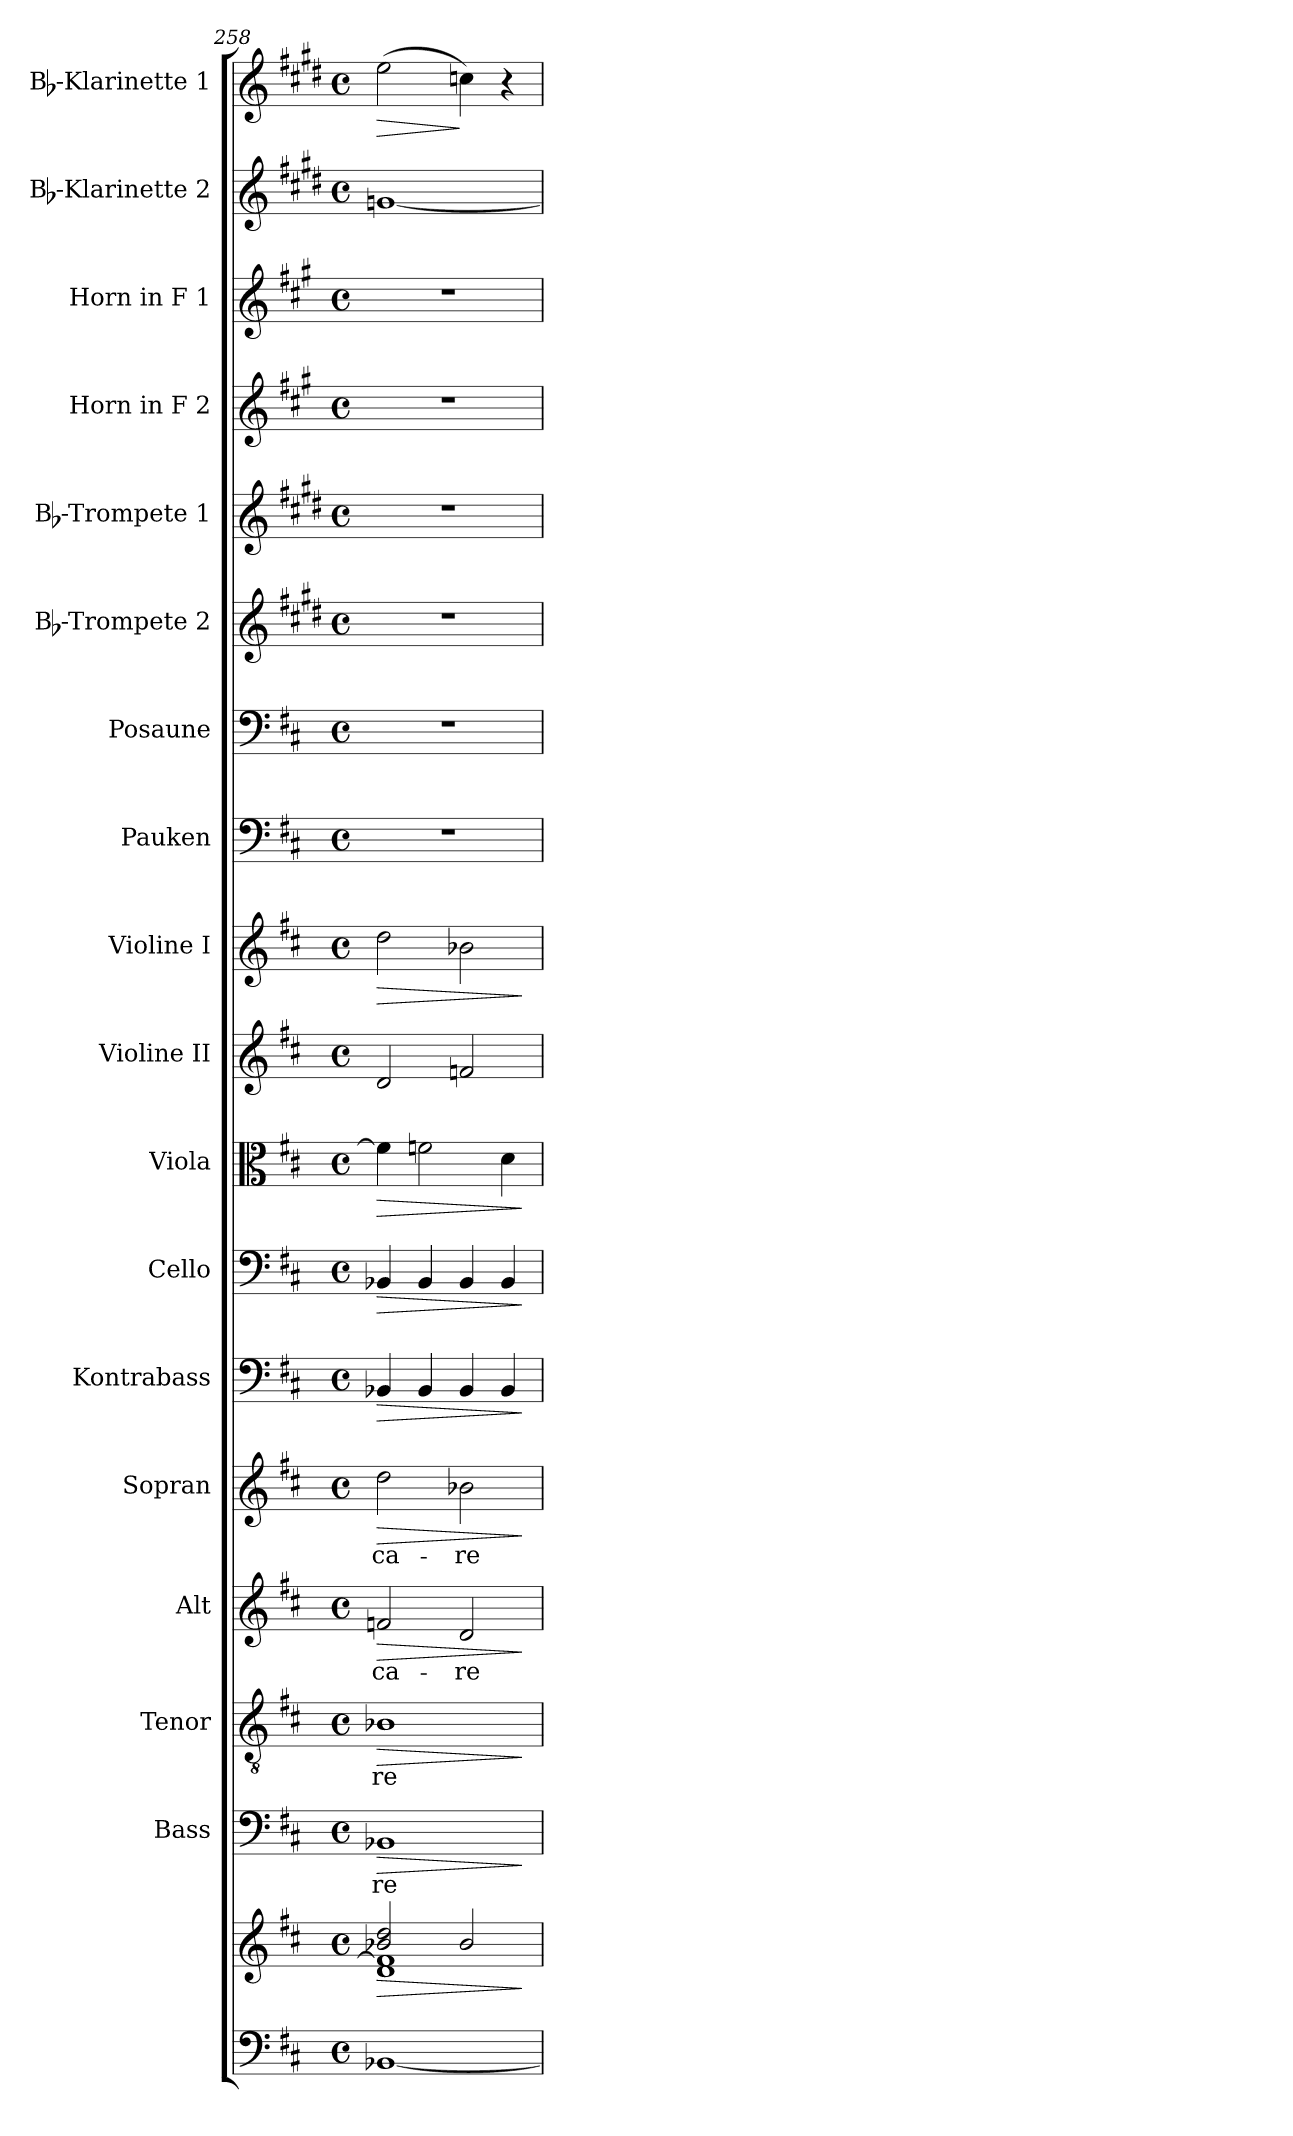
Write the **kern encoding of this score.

**kern	**kern	**dynam	**kern	**text	**dynam	**kern	**text	**dynam	**kern	**text	**dynam	**kern	**text	**dynam	**kern	**dynam	**kern	**dynam	**kern	**dynam	**kern	**kern	**dynam	**kern	**kern	**kern	**kern	**kern	**kern	**kern	**kern	**dynam
*part18	*part18	*part18	*part17	*part17	*part17	*part16	*part16	*part16	*part15	*part15	*part15	*part14	*part14	*part14	*part13	*part13	*part12	*part12	*part11	*part11	*part10	*part9	*part9	*part8	*part7	*part6	*part5	*part4	*part3	*part2	*part1	*part1
*staff19	*staff18	*staff18/19	*staff17	*staff17	*staff17	*staff16	*staff16	*staff16	*staff15	*staff15	*staff15	*staff14	*staff14	*staff14	*staff13	*staff13	*staff12	*staff12	*staff11	*staff11	*staff10	*staff9	*staff9	*staff8	*staff7	*staff6	*staff5	*staff4	*staff3	*staff2	*staff1	*staff1
*	*	*	*I"Bass	*	*	*I"Tenor	*	*	*I"Alt	*	*	*I"Sopran	*	*	*I"Kontrabass	*	*I"Cello	*	*I"Viola	*	*I"Violine II	*I"Violine I	*	*I"Pauken	*I"Posaune	*I"Bb-Trompete 2	*I"Bb-Trompete 1	*I"Horn in F 2	*I"Horn in F 1	*I"Bb-Klarinette 2	*I"Bb-Klarinette 1	*
*	*	*	*I'B.	*	*	*I'T.	*	*	*I'A.	*	*	*I'S.	*	*	*I'Kb.	*	*	*	*I'Vla.	*	*I'Vl. II	*I'Vl. I	*	*I'Pk.	*I'Pos.	*I'Bb Trp. 2	*I'Bb Trp. 1	*	*	*I'Bb Kl. 2	*I'Bb Kl. 1	*
*clefF4	*clefG2	*	*clefF4	*	*	*clefGv2	*	*	*clefG2	*	*	*clefG2	*	*	*clefF4	*	*clefF4	*	*clefC3	*	*clefG2	*clefG2	*	*clefF4	*clefF4	*clefG2	*clefG2	*clefG2	*clefG2	*clefG2	*clefG2	*
*	*	*	*	*	*	*	*	*	*	*	*	*	*	*	*ITrd7c12	*	*	*	*	*	*	*	*	*	*	*ITrd1c2	*ITrd1c2	*ITrd4c7	*ITrd4c7	*ITrd1c2	*ITrd1c2	*
*k[f#c#]	*k[f#c#]	*	*k[f#c#]	*	*	*k[f#c#]	*	*	*k[f#c#]	*	*	*k[f#c#]	*	*	*k[f#c#]	*	*k[f#c#]	*	*k[f#c#]	*	*k[f#c#]	*k[f#c#]	*	*k[f#c#]	*k[f#c#]	*k[f#c#]	*k[f#c#]	*k[f#c#]	*k[f#c#]	*k[f#c#]	*k[f#c#]	*
*D:	*D:	*	*D:	*	*	*D:	*	*	*D:	*	*	*D:	*	*	*D:	*	*D:	*	*D:	*	*D:	*D:	*	*D:	*D:	*D:	*D:	*D:	*D:	*D:	*D:	*
*M4/4	*M4/4	*	*M4/4	*	*	*M4/4	*	*	*M4/4	*	*	*M4/4	*	*	*M4/4	*	*M4/4	*	*M4/4	*	*M4/4	*M4/4	*	*M4/4	*M4/4	*M4/4	*M4/4	*M4/4	*M4/4	*M4/4	*M4/4	*
*met(c)	*met(c)	*	*met(c)	*	*	*met(c)	*	*	*met(c)	*	*	*met(c)	*	*	*met(c)	*	*met(c)	*	*met(c)	*	*met(c)	*met(c)	*	*met(c)	*met(c)	*met(c)	*met(c)	*met(c)	*met(c)	*met(c)	*met(c)	*
=258	=258	=258	=258	=258	=258	=258	=258	=258	=258	=258	=258	=258	=258	=258	=258	=258	=258	=258	=258	=258	=258	=258	=258	=258	=258	=258	=258	=258	=258	=258	=258	=258
!	!	!LO:HP:b	!	!LO:LY:b	!LO:HP:b	!	!LO:LY:b	!LO:HP:b	!	!LO:LY:b	!LO:HP:b	!	!LO:LY:b	!LO:HP:b	!	!LO:HP:b	!	!LO:HP:b	!	!LO:HP:b	!	!	!LO:HP:b	!	!	!	!	!	!	!	!	!LO:HP:b
*	*^	*	*	*	*	*	*	*	*	*	*	*	*	*	*	*	*	*	*	*	*	*	*	*	*	*	*	*	*	*	*	*
[<1BB-X	2b-X/ 2dd/	1d 1f]	>	1BB-X	-re	>	1B-X	-re	>	2fn/	-ca-	>	2dd\	-ca-	>	4BBB-X/	>	4BB-X/	>	4f\]	>	2d/	2dd\	>	1r	1r	1r	1r	1r	1r	[1fn	(>2dd\	>
.	.	.	.	.	.	.	.	.	.	.	.	.	.	.	.	4BBB-/	.	4BB-/	.	2fn\	.	.	.	.	.	.	.	.	.	.	.	.	.
!	!	!	!	!	!	!	!	!	!	!	!LO:LY:b	!	!	!LO:LY:b	!	!	!	!	!	!	!	!	!	!	!	!	!	!	!	!	!	!	!
.	2b-/	.	.	.	.	.	.	.	.	2d/	-re	.	2b-X\	-re	.	4BBB-/	.	4BB-/	.	.	.	2fn/	2b-X\	.	.	.	.	.	.	.	.	4b-X\)	]
.	.	.	.	.	.	.	.	.	.	.	.	.	.	.	.	4BBB-/	.	4BB-/	.	4d\	.	.	.	.	.	.	.	.	.	.	.	4r	.
*	*v	*v	*	*	*	*	*	*	*	*	*	*	*	*	*	*	*	*	*	*	*	*	*	*	*	*	*	*	*	*	*	*	*
.	.	]	.	.	]	.	.	]	.	.	]	.	.	]	.	]	.	]	.	]	.	.	]	.	.	.	.	.	.	.	.	.
=	=	=	=	=	=	=	=	=	=	=	=	=	=	=	=	=	=	=	=	=	=	=	=	=	=	=	=	=	=	=	=	=
*-	*-	*-	*-	*-	*-	*-	*-	*-	*-	*-	*-	*-	*-	*-	*-	*-	*-	*-	*-	*-	*-	*-	*-	*-	*-	*-	*-	*-	*-	*-	*-	*-
